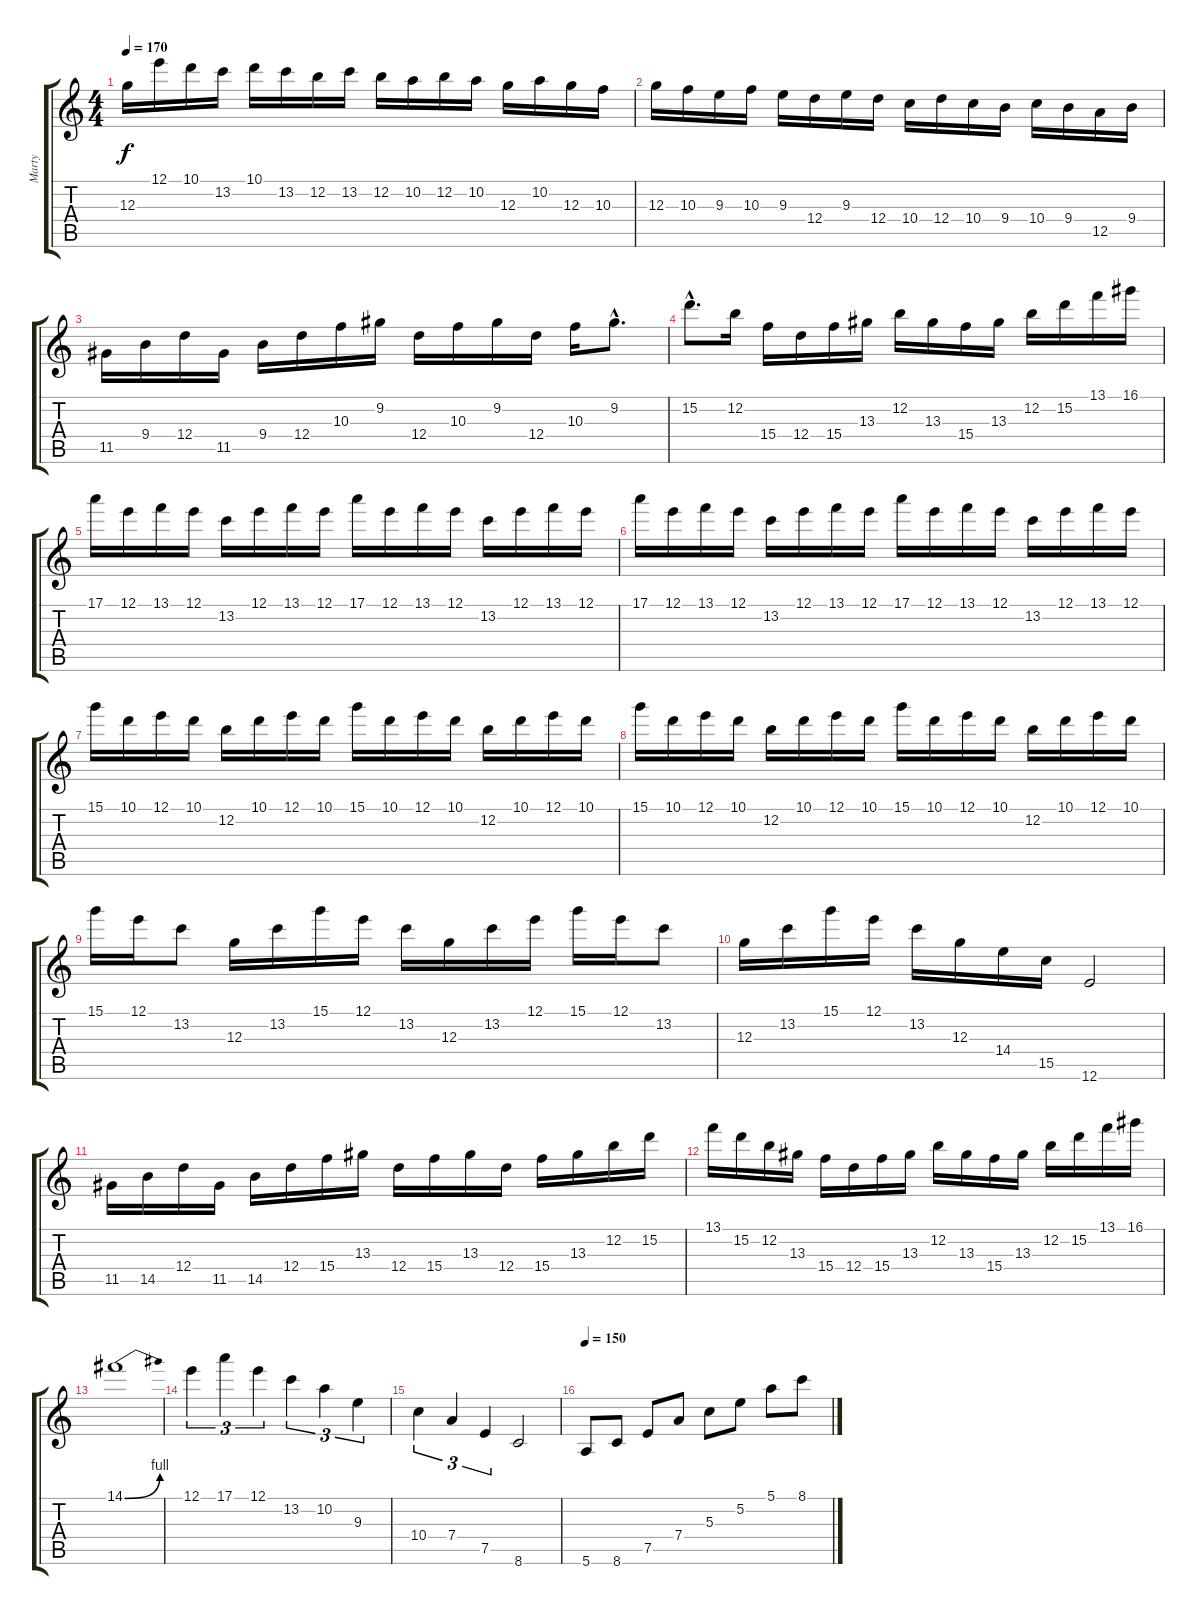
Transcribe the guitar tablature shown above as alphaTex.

\track ("Marty" "Marty") {instrument distortionguitar}
\staff {score tabs}
\tuning (E4 B3 G3 D3 A2 E2) {hide}
\ts (4 4)
\tempo 170
\clef g2
\ks c
12.3.16{dy f} 12.1.16 10.1.16 13.2.16 10.1.16 13.2.16 12.2.16 13.2.16 12.2.16 10.2.16 12.2.16 10.2.16 12.3.16 10.2.16 12.3.16 10.3.16 |
12.3.16 10.3.16 9.3.16 10.3.16 9.3.16 12.4.16 9.3.16 12.4.16 10.4.16 12.4.16 10.4.16 9.4.16 10.4.16 9.4.16 12.5.16 9.4.16 |
11.5.16 9.4.16 12.4.16 11.5.16 9.4.16 12.4.16 10.3.16 9.2.16 12.4.16 10.3.16 9.2.16 12.4.16 10.3.16 9.2{hac}.8{d} |
15.2{hac}.8{d} 12.2.16 15.4.16 12.4.16 15.4.16 13.3.16 12.2.16 13.3.16 15.4.16 13.3.16 12.2.16 15.2.16 13.1.16 16.1.16 |
17.1.16 12.1.16 13.1.16 12.1.16 13.2.16 12.1.16 13.1.16 12.1.16 17.1.16 12.1.16 13.1.16 12.1.16 13.2.16 12.1.16 13.1.16 12.1.16 |
17.1.16 12.1.16 13.1.16 12.1.16 13.2.16 12.1.16 13.1.16 12.1.16 17.1.16 12.1.16 13.1.16 12.1.16 13.2.16 12.1.16 13.1.16 12.1.16 |
15.1.16 10.1.16 12.1.16 10.1.16 12.2.16 10.1.16 12.1.16 10.1.16 15.1.16 10.1.16 12.1.16 10.1.16 12.2.16 10.1.16 12.1.16 10.1.16 |
15.1.16 10.1.16 12.1.16 10.1.16 12.2.16 10.1.16 12.1.16 10.1.16 15.1.16 10.1.16 12.1.16 10.1.16 12.2.16 10.1.16 12.1.16 10.1.16 |
15.1.16 12.1.16 13.2.8 12.3.16 13.2.16 15.1.16 12.1.16 13.2.16 12.3.16 13.2.16 12.1.16 15.1.16 12.1.16 13.2.8 |
12.3.16 13.2.16 15.1.16 12.1.16 13.2.16 12.3.16 14.4.16 15.5.16 12.6.2 |
11.5.16 14.5.16 12.4.16 11.5.16 14.5.16 12.4.16 15.4.16 13.3.16 12.4.16 15.4.16 13.3.16 12.4.16 15.4.16 13.3.16 12.2.16 15.2.16 |
13.1.16 15.2.16 12.2.16 13.3.16 15.4.16 12.4.16 15.4.16 13.3.16 12.2.16 13.3.16 15.4.16 13.3.16 12.2.16 15.2.16 13.1.16 16.1.16 |
14.1{be (bend 0 0 60 4)}.1 |
12.1.4{tu (3 2)} 17.1.4{tu (3 2)} 12.1.4{tu (3 2)} 13.2.4{tu (3 2)} 10.2.4{tu (3 2)} 9.3.4{tu (3 2)} |
10.4.4{tu (3 2)} 7.4.4{tu (3 2)} 7.5.4{tu (3 2)} 8.6.2 |
\tempo 150
5.6.8 8.6.8 7.5.8 7.4.8 5.3.8 5.2.8 5.1.8 8.1.8
